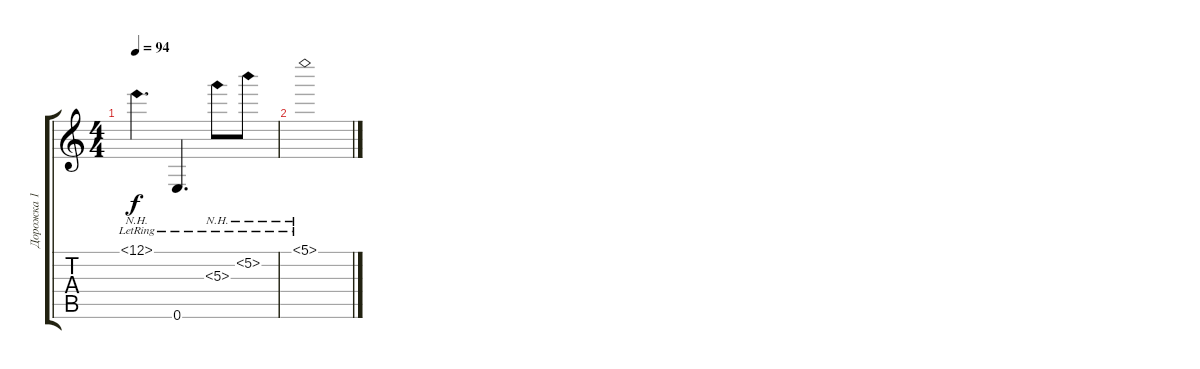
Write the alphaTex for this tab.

\track ("Дорожка 1" "Дорожка 1") {instrument acousticguitarsteel}
\staff {score tabs}
\tuning (E4 B3 G3 D3 A2 E2) {hide}
\ts (4 4)
\tempo 94
\clef g2
\ks c
12.1{nh lr}.4{d dy f} 0.6{lr}.4{d} 5.3{nh lr}.8 5.2{nh lr}.8 |
5.1{nh lr}.1
